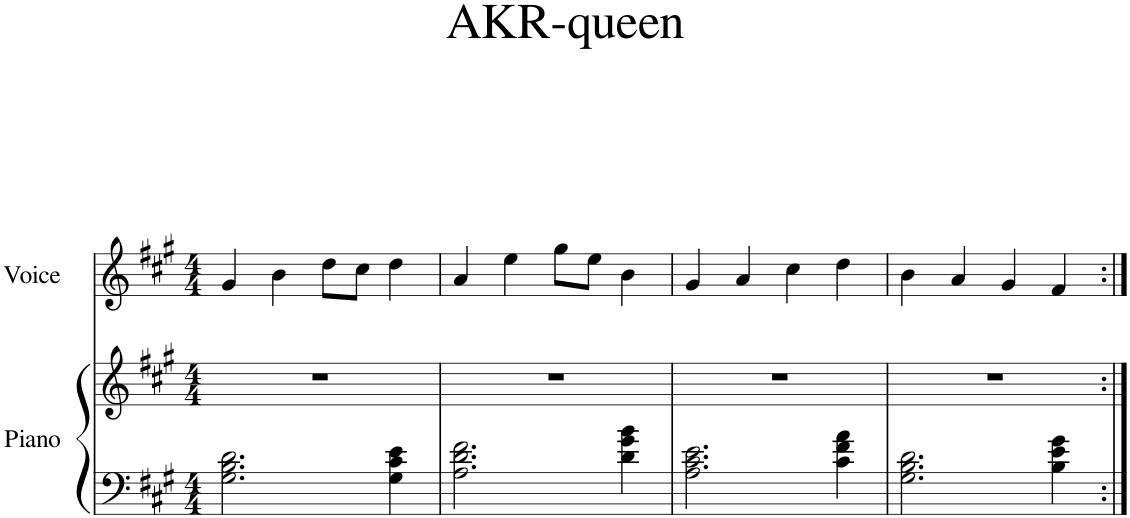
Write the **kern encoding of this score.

**kern	**kern	**kern
*part2	*part2	*part1
*staff3	*staff2	*staff1
*I"Piano	*	*I"Voice
*I'Pno.	*	*I'Vo.
*clefF4	*clefG2	*clefG2
*k[f#c#g#]	*k[f#c#g#]	*k[f#c#g#]
*M4/4	*M4/4	*M4/4
=1	=1	=1
2.G#\ 2.B\ 2.d\	1r	4g#/
.	.	4b\
.	.	8dd\L
.	.	8cc#\J
4G#\ 4c#\ 4e\	.	4dd\
=2	=2	=2
2.A\ 2.d\ 2.f#\	1r	4a/
.	.	4ee\
.	.	8gg#\L
.	.	8ee\J
4d\ 4g#\ 4b\	.	4b\
=3	=3	=3
2.A\ 2.c#\ 2.e\	1r	4g#/
.	.	4a/
.	.	4cc#\
4c#\ 4f#\ 4a\	.	4dd\
=4	=4	=4
2.G#\ 2.B\ 2.d\	1r	4b\
.	.	4a/
.	.	4g#/
4B\ 4e\ 4g#\	.	4f#/
=:|!	=:|!	=:|!
*-	*-	*-
